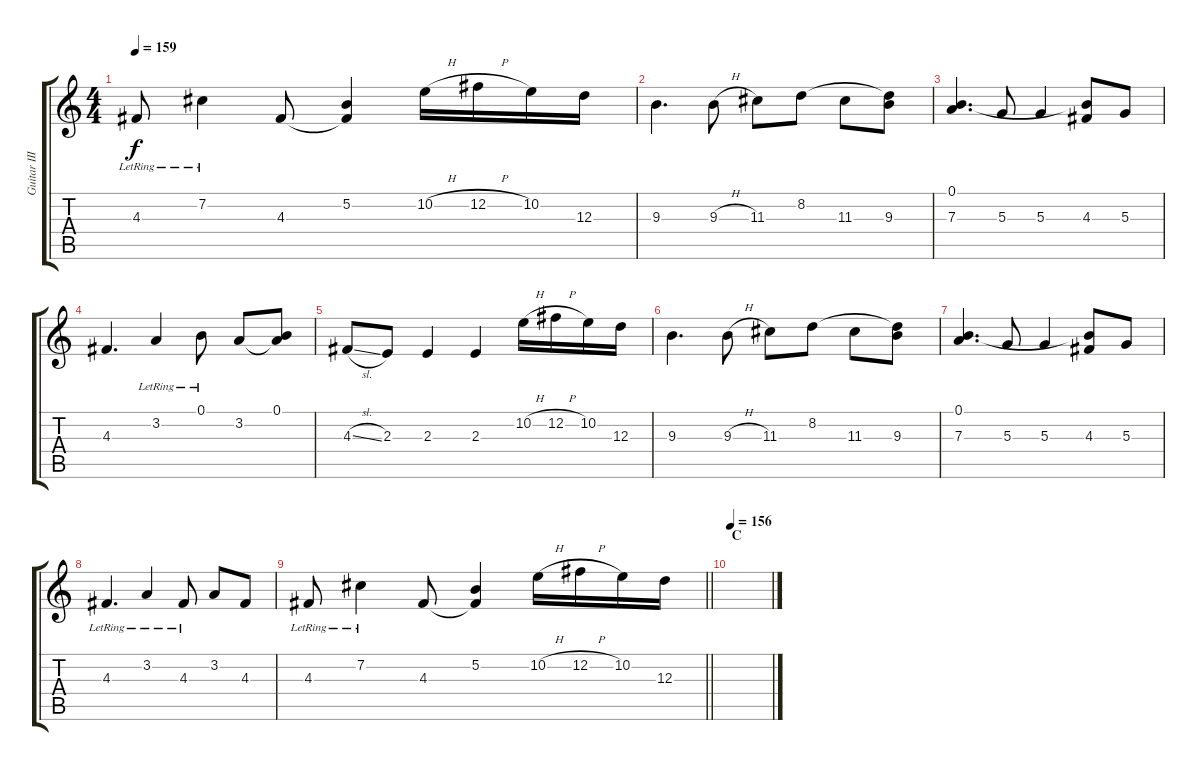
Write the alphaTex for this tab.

\track ("Guitar III" "Guitar III") {instrument electricguitarclean}
\staff {score tabs}
\tuning (B3 Gb3 D3 A2 E2 B1) {hide}
\ts (4 4)
\tempo 159
\clef g2
\ks c
4.3{lr}.8{dy f} 7.2{lr}.4 4.3.8 (5.2 4.3{t}).4 10.2{h}.16 12.2{h}.16 10.2.16 12.3.16 |
9.3.4{d} 9.3{h}.8 11.3.8 8.2.8 11.3.8 (8.2{t} 9.3).8 |
(0.1 7.3).4{d} 5.3.8 5.3.4 (0.1{t} 4.3).8 5.3.8 |
4.3.4{d} 3.2{lr}.4 0.1{lr}.8 3.2.8 (0.1 3.2{t}).8 |
4.3{sl}.8 2.3.8 2.3.4 2.3.4 10.2{h}.16 12.2{h}.16 10.2.16 12.3.16 |
9.3.4{d} 9.3{h}.8 11.3.8 8.2.8 11.3.8 (8.2{t} 9.3).8 |
(0.1 7.3).4{d} 5.3.8 5.3.4 (0.1{t} 4.3).8 5.3.8 |
4.3{lr}.4{d} 3.2{lr}.4 4.3{lr}.8 3.2.8 4.3.8 |
\barLineRight lightlight
4.3{lr}.8 7.2{lr}.4 4.3.8 (5.2 4.3{t}).4 10.2{h}.16 12.2{h}.16 10.2.16 12.3.16 |
\section ("" "C")
\tempo 156
